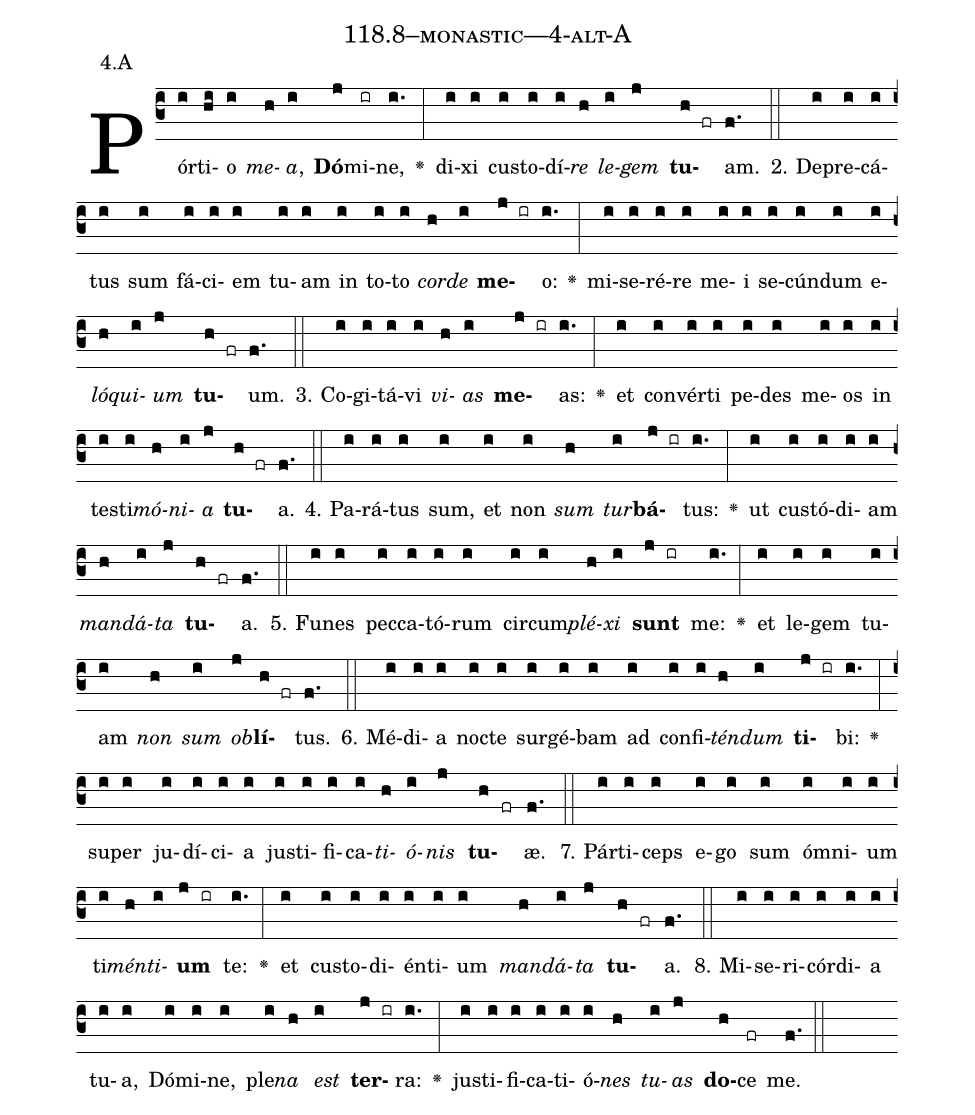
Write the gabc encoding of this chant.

name: 118.8--monastic---4-alt-A;
annotation: 4.A;
%%
(c3)Pór(i)ti(hi)o(i) <i>me</i>(h)<i>a</i>,(i) <b>Dó</b>(j)mi(ir)ne,(i.) <v>\greheightstar</v>(:) di(i)xi(i) cus(i)to(i)dí(i)<i>re</i>(h) <i>le</i>(i)<i>gem</i>(j) <b>tu</b>(h fr)am.(f.) (::)
2. De(i)pre(i)cá(i)tus(i) sum(i) fá(i)ci(i)em(i) tu(i)am(i) in(i) to(i)to(i) <i>cor</i>(h)<i>de</i>(i) <b>me</b>(j ir)o:(i.) <v>\greheightstar</v>(:) mi(i)se(i)ré(i)re(i) me(i)i(i) se(i)cún(i)dum(i) e(i)<i>ló</i>(h)<i>qui</i>(i)<i>um</i>(j) <b>tu</b>(h fr)um.(f.) (::)
3. Co(i)gi(i)tá(i)vi(i) <i>vi</i>(h)<i>as</i>(i) <b>me</b>(j ir)as:(i.) <v>\greheightstar</v>(:) et(i) con(i)vér(i)ti(i) pe(i)des(i) me(i)os(i) in(i) tes(i)ti(i)<i>mó</i>(h)<i>ni</i>(i)<i>a</i>(j) <b>tu</b>(h fr)a.(f.) (::)
4. Pa(i)rá(i)tus(i) sum,(i) et(i) non(i) <i>sum</i>(h) <i>tur</i>(i)<b>bá</b>(j ir)tus:(i.) <v>\greheightstar</v>(:) ut(i) cus(i)tó(i)di(i)am(i) <i>man</i>(h)<i>dá</i>(i)<i>ta</i>(j) <b>tu</b>(h fr)a.(f.) (::)
5. Fu(i)nes(i) pec(i)ca(i)tó(i)rum(i) cir(i)cum(i)<i>plé</i>(h)<i>xi</i>(i) <b>sunt</b>(j ir) me:(i.) <v>\greheightstar</v>(:) et(i) le(i)gem(i) tu(i)am(i) <i>non</i>(h) <i>sum</i>(i) <i>ob</i>(j)<b>lí</b>(h fr)tus.(f.) (::)
6. Mé(i)di(i)a(i) noc(i)te(i) sur(i)gé(i)bam(i) ad(i) con(i)fi(i)<i>tén</i>(h)<i>dum</i>(i) <b>ti</b>(j ir)bi:(i.) <v>\greheightstar</v>(:) su(i)per(i) ju(i)dí(i)ci(i)a(i) jus(i)ti(i)fi(i)ca(i)<i>ti</i>(h)<i>ó</i>(i)<i>nis</i>(j) <b>tu</b>(h fr)æ.(f.) (::)
7. Pár(i)ti(i)ceps(i) e(i)go(i) sum(i) óm(i)ni(i)um(i) ti(i)<i>mén</i>(h)<i>ti</i>(i)<b>um</b>(j ir) te:(i.) <v>\greheightstar</v>(:) et(i) cus(i)to(i)di(i)én(i)ti(i)um(i) <i>man</i>(h)<i>dá</i>(i)<i>ta</i>(j) <b>tu</b>(h fr)a.(f.) (::)
8. Mi(i)se(i)ri(i)cór(i)di(i)a(i) tu(i)a,(i) Dó(i)mi(i)ne,(i) ple(i)<i>na</i>(h) <i>est</i>(i) <b>ter</b>(j ir)ra:(i.) <v>\greheightstar</v>(:) jus(i)ti(i)fi(i)ca(i)ti(i)ó(i)<i>nes</i>(h) <i>tu</i>(i)<i>as</i>(j) <b>do</b>(h)ce(fr) me.(f.) (::)
